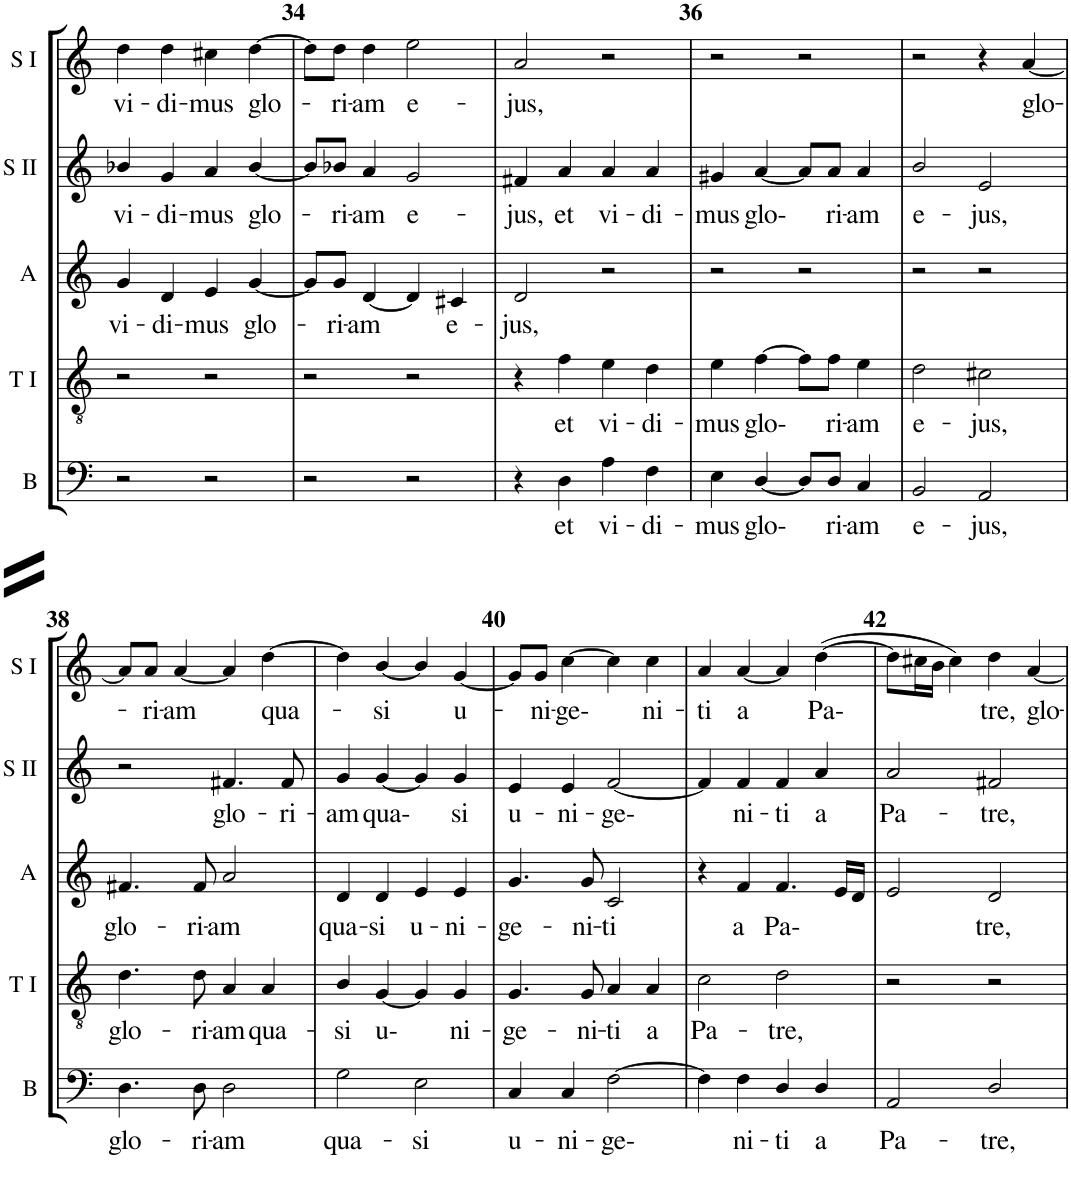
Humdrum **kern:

**kern	**text	**kern	**text	**kern	**text	**kern	**text	**kern	**text
*part5	*part5	*part4	*part4	*part3	*part3	*part2	*part2	*part1	*part1
*staff5	*staff5	*staff4	*staff4	*staff3	*staff3	*staff2	*staff2	*staff1	*staff1
*I"Bass	*	*I"Tenor I	*	*I"Alto	*	*I"Soprano II	*	*I"Soprano I	*
*I'B	*	*I'T I	*	*I'A	*	*I'S II	*	*I'S I	*
!!LO:PB:g=z
*clefF4	*	*clefGv2	*	*clefG2	*	*clefG2	*	*clefG2	*
*k[]	*	*k[]	*	*k[]	*	*k[]	*	*k[]	*
=33	=33	=33	=33	=33	=33	=33	=33	=33	=33
!	!	!	!	!	!LO:LY:b	!	!LO:LY:b	!	!LO:LY:b
2r	.	2r	.	4g/	vi-	4b-X/	vi-	4dd\	vi-
!	!	!	!	!	!LO:LY:b	!	!LO:LY:b	!	!LO:LY:b
.	.	.	.	4d/	-di-	4g/	-di-	4dd\	-di-
!	!	!	!	!	!LO:LY:b	!	!LO:LY:b	!	!LO:LY:b
2r	.	2r	.	4e/	-mus	4a/	-mus	4cc#X\	-mus
!	!	!	!	!	!LO:LY:b	!	!LO:LY:b	!	!LO:LY:b
.	.	.	.	[4g/	glo-	[4b-/	glo-	[4dd\	glo-
=34	=34	=34	=34	=34	=34	=34	=34	=34	=34
2r	.	2r	.	8g/L]	.	8b-/L]	.	8dd\L]	.
!	!	!	!	!	!LO:LY:b	!	!LO:LY:b	!	!LO:LY:b
.	.	.	.	8g/J	-ri-	8b-X/J	-ri-	8dd\J	-ri-
!	!	!	!	!	!LO:LY:b	!	!LO:LY:b	!	!LO:LY:b
.	.	.	.	[4d/	-am	4a/	-am	4dd\	-am
!	!	!	!	!	!	!	!LO:LY:b	!	!LO:LY:b
2r	.	2r	.	4d/]	.	2g/	e-	2ee\	e-
!	!	!	!	!	!LO:LY:b	!	!	!	!
.	.	.	.	4c#X/	e-	.	.	.	.
=35	=35	=35	=35	=35	=35	=35	=35	=35	=35
!	!	!	!	!	!LO:LY:b	!	!LO:LY:b	!	!LO:LY:b
4r	.	4r	.	2d/	-jus,	4f#X/	-jus,	2a/	-jus,
!	!LO:LY:b	!	!LO:LY:b	!	!	!	!LO:LY:b	!	!
4D\	et	4f\	et	.	.	4a/	et	.	.
!	!LO:LY:b	!	!LO:LY:b	!	!	!	!LO:LY:b	!	!
4A\	vi-	4e\	vi-	2r	.	4a/	vi-	2r	.
!	!LO:LY:b	!	!LO:LY:b	!	!	!	!LO:LY:b	!	!
4F\	-di-	4d\	-di-	.	.	4a/	-di-	.	.
=36	=36	=36	=36	=36	=36	=36	=36	=36	=36
!	!LO:LY:b	!	!LO:LY:b	!	!	!	!LO:LY:b	!	!
4E\	-mus	4e\	-mus	2r	.	4g#X/	-mus	2r	.
!	!LO:LY:b	!	!LO:LY:b	!	!	!	!LO:LY:b	!	!
[4D/	glo-	[4f\	glo-	.	.	[4a/	glo-	.	.
8D/L]	.	8f\L]	.	2r	.	8a/L]	.	2r	.
!	!LO:LY:b	!	!LO:LY:b	!	!	!	!LO:LY:b	!	!
8D/J	ri-	8f\J	ri-	.	.	8a/J	ri-	.	.
!	!LO:LY:b	!	!LO:LY:b	!	!	!	!LO:LY:b	!	!
4C/	-am	4e\	-am	.	.	4a/	-am	.	.
=37	=37	=37	=37	=37	=37	=37	=37	=37	=37
!	!LO:LY:b	!	!LO:LY:b	!	!	!	!LO:LY:b	!	!
2BB/	e-	2d\	e-	2r	.	2b/	e-	2r	.
!	!LO:LY:b	!	!LO:LY:b	!	!	!	!LO:LY:b	!	!
2AA/	-jus,	2c#X\	-jus,	2r	.	2e/	-jus,	4r	.
!	!	!	!	!	!	!	!	!	!LO:LY:b
.	.	.	.	.	.	.	.	[4a/	glo-
!!LO:LB:g=z
=38	=38	=38	=38	=38	=38	=38	=38	=38	=38
!	!LO:LY:b	!	!LO:LY:b	!	!LO:LY:b	!	!	!	!
4.D\	glo-	4.d\	glo-	4.f#X/	glo-	2r	.	8a/L]	.
!	!	!	!	!	!	!	!	!	!LO:LY:b
.	.	.	.	.	.	.	.	8a/J	-ri-
!	!	!	!	!	!	!	!	!	!LO:LY:b
.	.	.	.	.	.	.	.	[4a/	-am
!	!LO:LY:b	!	!LO:LY:b	!	!LO:LY:b	!	!	!	!
8D\	-ri-	8d\	-ri-	8f#/	-ri-	.	.	.	.
!	!LO:LY:b	!	!LO:LY:b	!	!LO:LY:b	!	!LO:LY:b	!	!
2D\	-am	4A/	-am	2a/	-am	4.f#X/	glo-	4a/]	.
!	!	!	!LO:LY:b	!	!	!	!	!	!LO:LY:b
.	.	4A/	qua-	.	.	.	.	[4dd\	qua-
!	!	!	!	!	!	!	!LO:LY:b	!	!
.	.	.	.	.	.	8f#/	-ri-	.	.
=39	=39	=39	=39	=39	=39	=39	=39	=39	=39
!	!LO:LY:b	!	!LO:LY:b	!	!LO:LY:b	!	!LO:LY:b	!	!
2G\	qua-	4B/	-si	4d/	qua-	4g/	-am	4dd\]	.
!	!	!	!LO:LY:b	!	!LO:LY:b	!	!LO:LY:b	!	!LO:LY:b
.	.	[4G/	u-	4d/	-si	[4g/	qua-	[4b/	-si
!	!LO:LY:b	!	!	!	!LO:LY:b	!	!	!	!
2E\	-si	4G/]	.	4e/	u-	4g/]	.	4b/]	.
!	!	!	!LO:LY:b	!	!LO:LY:b	!	!LO:LY:b	!	!LO:LY:b
.	.	4G/	ni-	4e/	-ni-	4g/	si	[4g/	u-
=40	=40	=40	=40	=40	=40	=40	=40	=40	=40
!	!LO:LY:b	!	!LO:LY:b	!	!LO:LY:b	!	!LO:LY:b	!	!
4C/	u-	4.G/	-ge-	4.g/	-ge-	4e/	u-	8g/L]	.
!	!	!	!	!	!	!	!	!	!LO:LY:b
.	.	.	.	.	.	.	.	8g/J	-ni-
!	!LO:LY:b	!	!	!	!	!	!LO:LY:b	!	!LO:LY:b
4C/	-ni-	.	.	.	.	4e/	-ni-	[4cc\	-ge-
!	!	!	!LO:LY:b	!	!LO:LY:b	!	!	!	!
.	.	8G/	-ni-	8g/	-ni-	.	.	.	.
!	!LO:LY:b	!	!LO:LY:b	!	!LO:LY:b	!	!LO:LY:b	!	!
[2F\	-ge-	4A/	-ti	2c/	-ti	[2f/	-ge-	4cc\]	.
!	!	!	!LO:LY:b	!	!	!	!	!	!LO:LY:b
.	.	4A/	a	.	.	.	.	4cc\	ni-
=41	=41	=41	=41	=41	=41	=41	=41	=41	=41
!	!	!	!LO:LY:b	!	!	!	!	!	!LO:LY:b
4F\]	.	2c\	Pa-	4r	.	4f/]	.	4a/	-ti
!	!LO:LY:b	!	!	!	!LO:LY:b	!	!LO:LY:b	!	!LO:LY:b
4F\	ni-	.	.	4f/	a	4f/	ni-	[4a/	a
!	!LO:LY:b	!	!LO:LY:b	!	!LO:LY:b	!	!LO:LY:b	!	!
4D/	-ti	2d\	-tre,	4.f/	Pa-	4f/	-ti	4a/]	.
!	!LO:LY:b	!	!	!	!	!	!LO:LY:b	!	!LO:LY:b
4D/	a	.	.	.	.	4a/	a	(>[4dd\	Pa-
.	.	.	.	16e/LL	.	.	.	.	.
.	.	.	.	16d/JJ	.	.	.	.	.
=42	=42	=42	=42	=42	=42	=42	=42	=42	=42
!	!LO:LY:b	!	!	!	!	!	!LO:LY:b	!	!
2AA/	Pa-	2r	.	2e/	.	2a/	Pa-	8dd\L]	.
.	.	.	.	.	.	.	.	16cc#X\L	.
.	.	.	.	.	.	.	.	16b\JJ	.
.	.	.	.	.	.	.	.	4cc#\)	.
!	!LO:LY:b	!	!	!	!LO:LY:b	!	!LO:LY:b	!	!LO:LY:b
2D/	-tre,	2r	.	2d/	tre,	2f#X/	-tre,	4dd\	tre,
!	!	!	!	!	!	!	!	!	!LO:LY:b
.	.	.	.	.	.	.	.	[4a/	glo-
=	=	=	=	=	=	=	=	=	=
*-	*-	*-	*-	*-	*-	*-	*-	*-	*-
